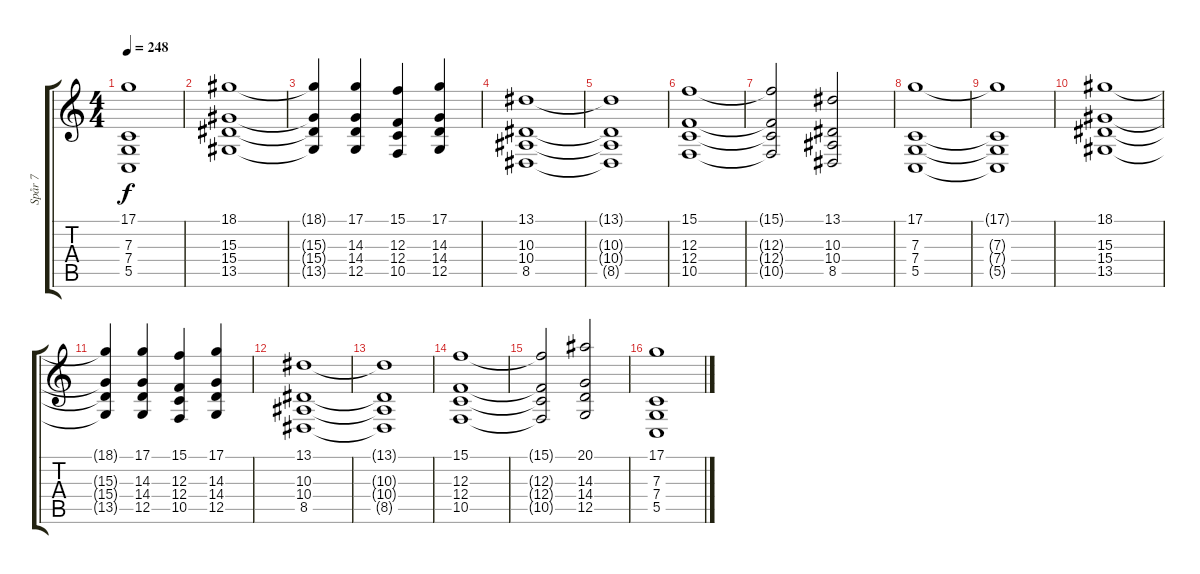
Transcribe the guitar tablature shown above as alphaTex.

\track ("Spår 7" "Spår 7") {instrument stringensemble1}
\staff {score tabs}
\tuning (D4 A3 F3 C3 G2 C2) {hide}
\ts (4 4)
\tempo 248
\clef g2
\ks c
(17.1{t} 7.3{t} 7.4{t} 5.5{t}).1{dy f} |
(18.1 15.3 15.4 13.5).1 |
(18.1{t} 15.3{t} 15.4{t} 13.5{t}).4 (17.1 14.3 14.4 12.5).4 (15.1 12.3 12.4 10.5).4 (17.1 14.3 14.4 12.5).4 |
(13.1 10.3 10.4 8.5).1 |
(13.1{t} 10.3{t} 10.4{t} 8.5{t}).1 |
(15.1 12.3 12.4 10.5).1 |
(15.1{t} 12.3{t} 12.4{t} 10.5{t}).2 (13.1 10.3 10.4 8.5).2 |
(17.1 7.3 7.4 5.5).1 |
(17.1{t} 7.3{t} 7.4{t} 5.5{t}).1 |
(18.1 15.3 15.4 13.5).1 |
(18.1{t} 15.3{t} 15.4{t} 13.5{t}).4 (17.1 14.3 14.4 12.5).4 (15.1 12.3 12.4 10.5).4 (17.1 14.3 14.4 12.5).4 |
(13.1 10.3 10.4 8.5).1 |
(13.1{t} 10.3{t} 10.4{t} 8.5{t}).1 |
(15.1 12.3 12.4 10.5).1 |
(15.1{t} 12.3{t} 12.4{t} 10.5{t}).2 (20.1 14.3 14.4 12.5).2 |
(17.1 7.3 7.4 5.5).1
